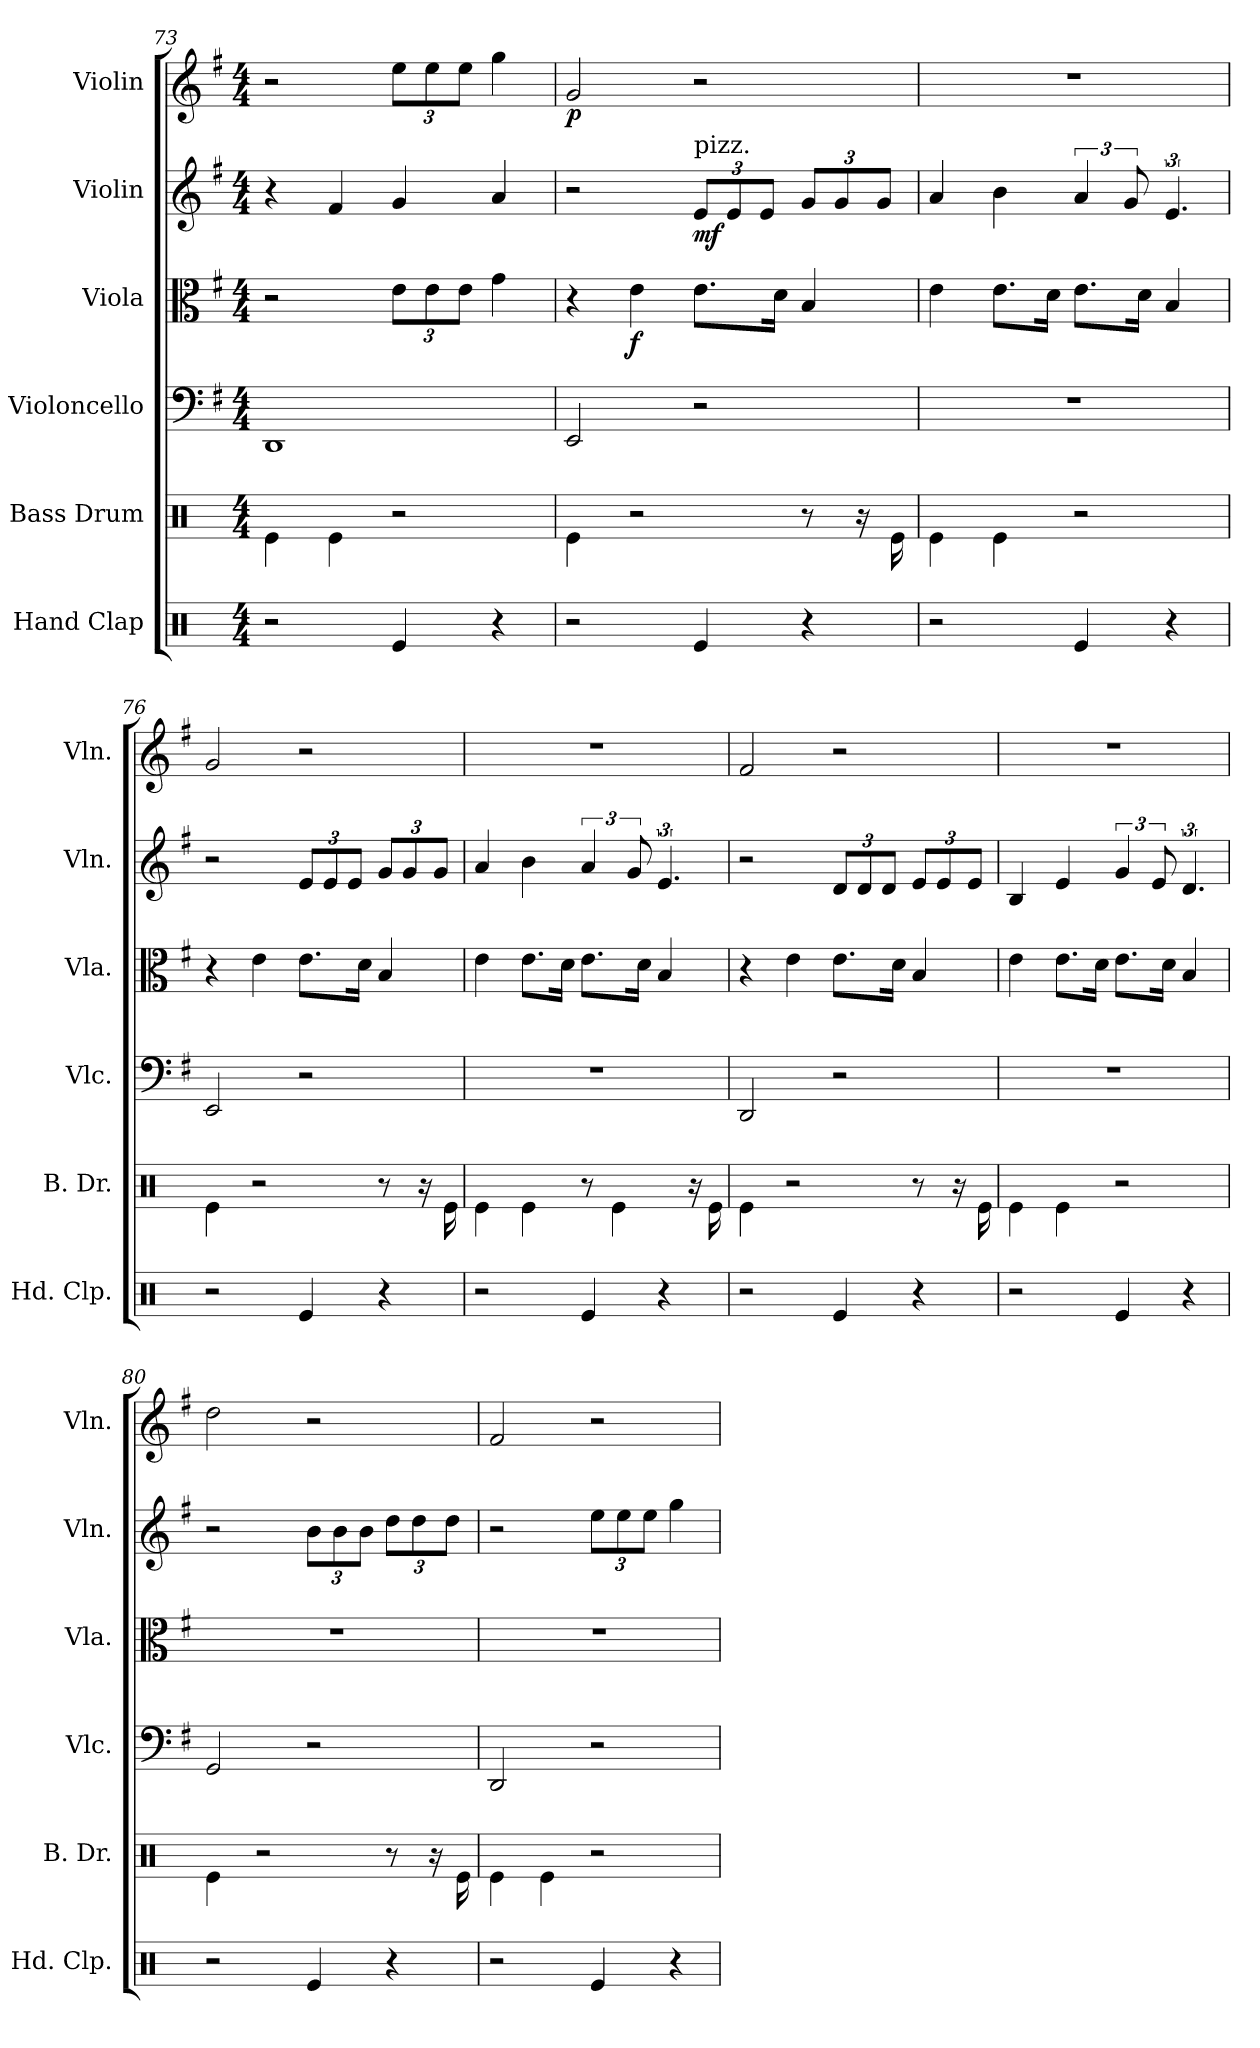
**kern	**kern	**kern	**kern	**dynam	**kern	**dynam	**kern	**dynam
*part6	*part5	*part4	*part3	*part3	*part2	*part2	*part1	*part1
*staff6	*staff5	*staff4	*staff3	*staff3	*staff2	*staff2	*staff1	*staff1
*I"Hand Clap	*I"Bass Drum	*I"Violoncello	*I"Viola	*	*I"Violin	*	*I"Violin	*
*I'Hd. Clp.	*I'B. Dr.	*I'Vlc.	*I'Vla.	*	*I'Vln.	*	*I'Vln.	*
*clefX	*clefX	*clefF4	*clefC3	*	*clefG2	*	*clefG2	*
*k[]	*k[]	*k[f#]	*k[f#]	*	*k[f#]	*	*k[f#]	*
*M4/4	*M4/4	*M4/4	*M4/4	*	*M4/4	*	*M4/4	*
=73	=73	=73	=73	=73	=73	=73	=73	=73
2r	4Re\	1DD	2r	.	4r	.	2r	.
.	4Re\	.	.	.	4f#/	.	.	.
*	*	*	*Xbrackettup	*	*	*	*Xbrackettup	*
4Re/	2r	.	12e\L	.	4g/	.	12ee\L	.
.	.	.	12e\	.	.	.	12ee\	.
.	.	.	12e\J	.	.	.	12ee\J	.
4r	.	.	4g\	.	4a/	.	4gg\	.
=74	=74	=74	=74	=74	=74	=74	=74	=74
!	!	!	!	!	!	!	!	!LO:DY:b
2r	4Re\	2EE/	4r	.	2r	.	2g/	p
!	!	!	!	!LO:DY:b	!	!	!	!
.	2r	.	4e\	f	.	.	.	.
*	*	*	*	*	*Xbrackettup	*	*	*
!	!	!	!	!	!LO:TX:a:t=pizz.	!	!	!
!	!	!	!	!	!	!LO:DY:b	!	!
4Re/	.	2r	8.e\L	.	12e/L	mf	2r	.
.	.	.	.	.	12e/	.	.	.
.	.	.	.	.	12e/J	.	.	.
.	.	.	16d\Jk	.	.	.	.	.
4r	8r	.	4B/	.	12g/L	.	.	.
.	.	.	.	.	12g/	.	.	.
.	16r	.	.	.	.	.	.	.
.	.	.	.	.	12g/J	.	.	.
.	16Re\	.	.	.	.	.	.	.
=75	=75	=75	=75	=75	=75	=75	=75	=75
2r	4Re\	1r	4e\	.	4a/	.	1r	.
.	4Re\	.	8.e\L	.	4b\	.	.	.
.	.	.	16d\Jk	.	.	.	.	.
*	*	*	*	*	*brackettup	*	*	*
4Re/	2r	.	8.e\L	.	6a/	.	.	.
.	.	.	.	.	12g/	.	.	.
.	.	.	16d\Jk	.	.	.	.	.
4r	.	.	4B/	.	6.e/	.	.	.
=76	=76	=76	=76	=76	=76	=76	=76	=76
2r	4Re\	2EE/	4r	.	2r	.	2g/	.
.	2r	.	4e\	.	.	.	.	.
*	*	*	*	*	*Xbrackettup	*	*	*
4Re/	.	2r	8.e\L	.	12e/L	.	2r	.
.	.	.	.	.	12e/	.	.	.
.	.	.	.	.	12e/J	.	.	.
.	.	.	16d\Jk	.	.	.	.	.
4r	8r	.	4B/	.	12g/L	.	.	.
.	.	.	.	.	12g/	.	.	.
.	16r	.	.	.	.	.	.	.
.	.	.	.	.	12g/J	.	.	.
.	16Re\	.	.	.	.	.	.	.
!!LO:LB:g=z
=77	=77	=77	=77	=77	=77	=77	=77	=77
2r	4Re\	1r	4e\	.	4a/	.	1r	.
.	4Re\	.	8.e\L	.	4b\	.	.	.
.	.	.	16d\Jk	.	.	.	.	.
*	*	*	*	*	*brackettup	*	*	*
4Re/	8r	.	8.e\L	.	6a/	.	.	.
.	4Re\	.	.	.	.	.	.	.
.	.	.	.	.	12g/	.	.	.
.	.	.	16d\Jk	.	.	.	.	.
4r	.	.	4B/	.	6.e/	.	.	.
.	16r	.	.	.	.	.	.	.
.	16Re\	.	.	.	.	.	.	.
=78	=78	=78	=78	=78	=78	=78	=78	=78
2r	4Re\	2DD/	4r	.	2r	.	2f#/	.
.	2r	.	4e\	.	.	.	.	.
*	*	*	*	*	*Xbrackettup	*	*	*
4Re/	.	2r	8.e\L	.	12d/L	.	2r	.
.	.	.	.	.	12d/	.	.	.
.	.	.	.	.	12d/J	.	.	.
.	.	.	16d\Jk	.	.	.	.	.
4r	8r	.	4B/	.	12e/L	.	.	.
.	.	.	.	.	12e/	.	.	.
.	16r	.	.	.	.	.	.	.
.	.	.	.	.	12e/J	.	.	.
.	16Re\	.	.	.	.	.	.	.
=79	=79	=79	=79	=79	=79	=79	=79	=79
2r	4Re\	1r	4e\	.	4B/	.	1r	.
.	4Re\	.	8.e\L	.	4e/	.	.	.
.	.	.	16d\Jk	.	.	.	.	.
*	*	*	*	*	*brackettup	*	*	*
4Re/	2r	.	8.e\L	.	6g/	.	.	.
.	.	.	.	.	12e/	.	.	.
.	.	.	16d\Jk	.	.	.	.	.
4r	.	.	4B/	.	6.d/	.	.	.
=80	=80	=80	=80	=80	=80	=80	=80	=80
2r	4Re\	2GG/	1r	.	2r	.	2dd\	.
.	2r	.	.	.	.	.	.	.
*	*	*	*	*	*Xbrackettup	*	*	*
4Re/	.	2r	.	.	12b\L	.	2r	.
.	.	.	.	.	12b\	.	.	.
.	.	.	.	.	12b\J	.	.	.
4r	8r	.	.	.	12dd\L	.	.	.
.	.	.	.	.	12dd\	.	.	.
.	16r	.	.	.	.	.	.	.
.	.	.	.	.	12dd\J	.	.	.
.	16Re\	.	.	.	.	.	.	.
=81	=81	=81	=81	=81	=81	=81	=81	=81
2r	4Re\	2DD/	1r	.	2r	.	2f#/	.
.	4Re\	.	.	.	.	.	.	.
4Re/	2r	2r	.	.	12ee\L	.	2r	.
.	.	.	.	.	12ee\	.	.	.
.	.	.	.	.	12ee\J	.	.	.
4r	.	.	.	.	4gg\	.	.	.
=	=	=	=	=	=	=	=	=
*-	*-	*-	*-	*-	*-	*-	*-	*-
